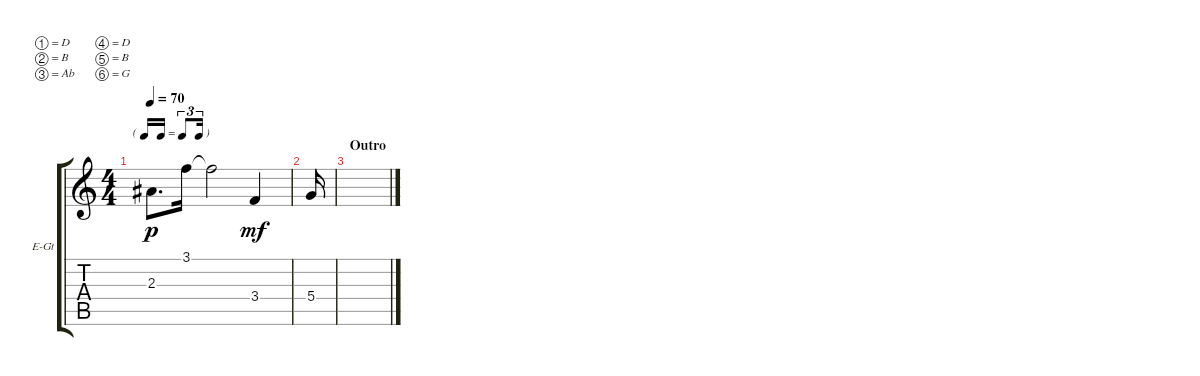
\bracketExtendMode groupsimilarinstruments
\firstSystemTrackNameOrientation horizontal
\otherSystemsTrackNameOrientation horizontal
\track ("SGuitar" "E-Gt") {instrument overdrivenguitar}
\staff {score tabs}
\tuning (D4 B3 Ab3 D3 B2 G2)
\ts (4 4)
\tf triplet16th
\tempo 70
\clef g2
\ks aminor
2.3.8{d dy p} 3.1.16 3.1{t}.2 3.4.4{dy mf} |
5.4.16 |
\section ("" "Outro")
